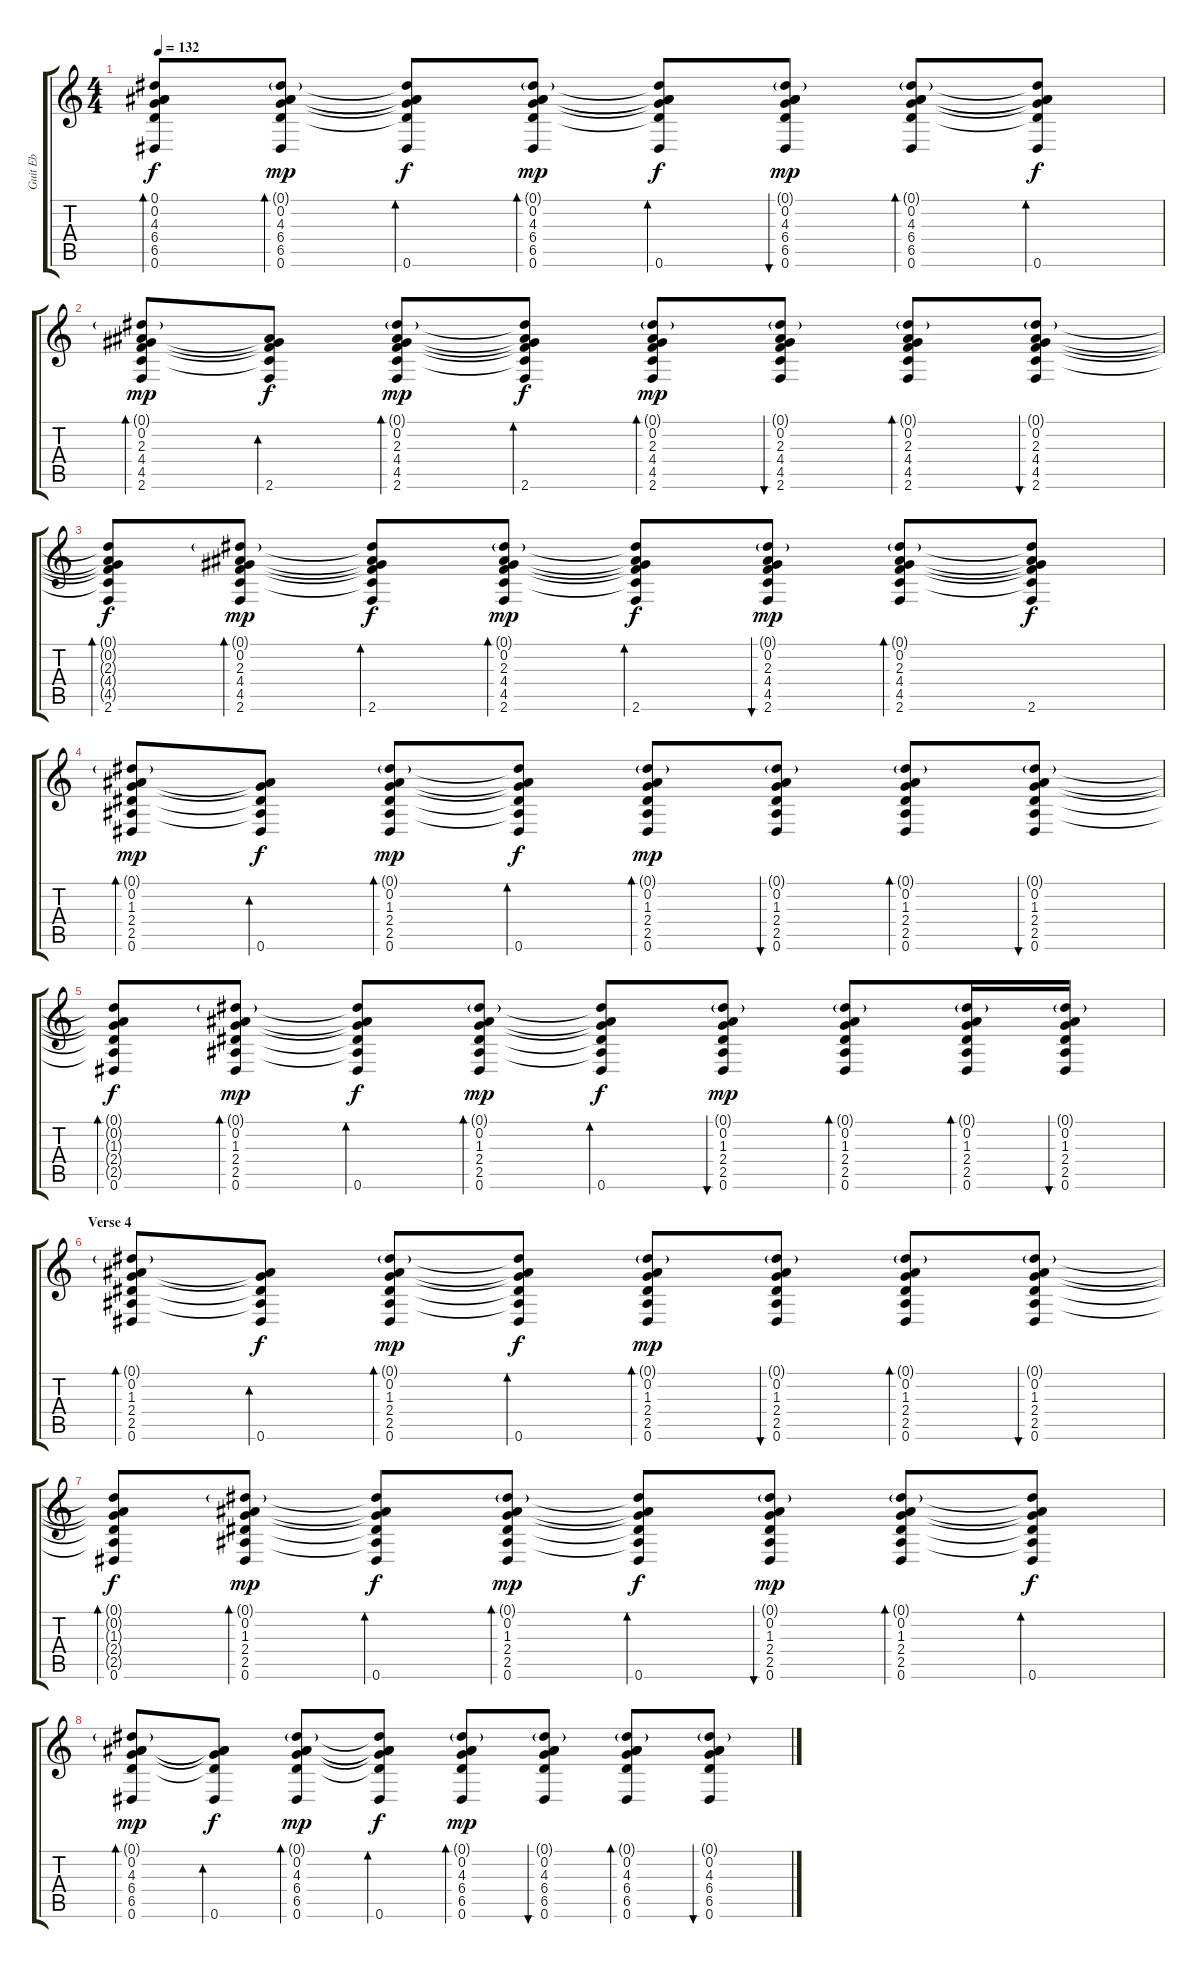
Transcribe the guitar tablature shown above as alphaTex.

\track ("Guit Eb" "Guit Eb") {instrument acousticguitarsteel}
\staff {score tabs}
\tuning (Eb4 Bb3 Gb3 Db3 Ab2 Eb2) {hide}
\ts (4 4)
\tempo 132
\clef g2
\ks c
(0.1{t} 0.2{t} 4.3{t} 6.4{t} 6.5{t} 0.6).8{bd 30 dy f} (0.1{g} 0.2 4.3 6.4 6.5 0.6).8{bd 30 dy mp} (0.1{t} 0.2{t} 4.3{t} 6.4{t} 6.5{t} 0.6).8{bd 30 dy f} (0.1{g} 0.2 4.3 6.4 6.5 0.6).8{bd 30 dy mp} (0.1{t} 0.2{t} 4.3{t} 6.4{t} 6.5{t} 0.6).8{bd 30 dy f} (0.1{g} 0.2 4.3 6.4 6.5 0.6).8{bu 30 dy mp} (0.1{g} 0.2 4.3 6.4 6.5 0.6).8{bd 30} (0.1{t} 0.2{t} 4.3{t} 6.4{t} 6.5{t} 0.6).8{bd 30 dy f} |
(0.1{g} 0.2 2.3 4.4 4.5 2.6).8{bd 30 dy mp} (0.2{t} 2.3{t} 4.4{t} 4.5{t} 2.6).8{bd 30 dy f} (0.1{g} 0.2 2.3 4.4 4.5 2.6).8{bd 30 dy mp} (0.1{t} 0.2{t} 2.3{t} 4.4{t} 4.5{t} 2.6).8{bd 30 dy f} (0.1{g} 0.2 2.3 4.4 4.5 2.6).8{bd 30 dy mp} (0.1{g} 0.2 2.3 4.4 4.5 2.6).8{bu 30} (0.1{g} 0.2 2.3 4.4 4.5 2.6).8{bd 30} (0.1{g} 0.2 2.3 4.4 4.5 2.6).8{bu 30} |
(0.1{t} 0.2{t} 2.3{t} 4.4{t} 4.5{t} 2.6).8{bd 30 dy f} (0.1{g} 0.2 2.3 4.4 4.5 2.6).8{bd 30 dy mp} (0.1{t} 0.2{t} 2.3{t} 4.4{t} 4.5{t} 2.6).8{bd 30 dy f} (0.1{g} 0.2 2.3 4.4 4.5 2.6).8{bd 30 dy mp} (0.1{t} 0.2{t} 2.3{t} 4.4{t} 4.5{t} 2.6).8{bd 30 dy f} (0.1{g} 0.2 2.3 4.4 4.5 2.6).8{bu 30 dy mp} (0.1{g} 0.2 2.3 4.4 4.5 2.6).8{bd 30} (0.1{t} 0.2{t} 2.3{t} 4.4{t} 4.5{t} 2.6).8{dy f} |
(0.1{g} 0.2 1.3 2.4 2.5 0.6).8{bd 30 dy mp} (0.2{t} 1.3{t} 2.4{t} 2.5{t} 0.6).8{bd 30 dy f} (0.1{g} 0.2 1.3 2.4 2.5 0.6).8{bd 30 dy mp} (0.1{t} 0.2{t} 1.3{t} 2.4{t} 2.5{t} 0.6).8{bd 30 dy f} (0.1{g} 0.2 1.3 2.4 2.5 0.6).8{bd 30 dy mp} (0.1{g} 0.2 1.3 2.4 2.5 0.6).8{bu 30} (0.1{g} 0.2 1.3 2.4 2.5 0.6).8{bd 30} (0.1{g} 0.2 1.3 2.4 2.5 0.6).8{bu 30} |
(0.1{t} 0.2{t} 1.3{t} 2.4{t} 2.5{t} 0.6).8{bd 30 dy f} (0.1{g} 0.2 1.3 2.4 2.5 0.6).8{bd 30 dy mp} (0.1{t} 0.2{t} 1.3{t} 2.4{t} 2.5{t} 0.6).8{bd 30 dy f} (0.1{g} 0.2 1.3 2.4 2.5 0.6).8{bd 30 dy mp} (0.1{t} 0.2{t} 1.3{t} 2.4{t} 2.5{t} 0.6).8{bd 30 dy f} (0.1{g} 0.2 1.3 2.4 2.5 0.6).8{bu 30 dy mp} (0.1{g} 0.2 1.3 2.4 2.5 0.6).8{bd 30} (0.1{g} 0.2 1.3 2.4 2.5 0.6).16{bd 30} (0.1{g} 0.2 1.3 2.4 2.5 0.6).16{bu 30} |
\section ("" "Verse 4")
(0.1{g} 0.2 1.3 2.4 2.5 0.6).8{bd 30} (0.2{t} 1.3{t} 2.4{t} 2.5{t} 0.6).8{bd 30 dy f} (0.1{g} 0.2 1.3 2.4 2.5 0.6).8{bd 30 dy mp} (0.1{t} 0.2{t} 1.3{t} 2.4{t} 2.5{t} 0.6).8{bd 30 dy f} (0.1{g} 0.2 1.3 2.4 2.5 0.6).8{bd 30 dy mp} (0.1{g} 0.2 1.3 2.4 2.5 0.6).8{bu 30} (0.1{g} 0.2 1.3 2.4 2.5 0.6).8{bd 30} (0.1{g} 0.2 1.3 2.4 2.5 0.6).8{bu 30} |
(0.1{t} 0.2{t} 1.3{t} 2.4{t} 2.5{t} 0.6).8{bd 30 dy f} (0.1{g} 0.2 1.3 2.4 2.5 0.6).8{bd 30 dy mp} (0.1{t} 0.2{t} 1.3{t} 2.4{t} 2.5{t} 0.6).8{bd 30 dy f} (0.1{g} 0.2 1.3 2.4 2.5 0.6).8{bd 30 dy mp} (0.1{t} 0.2{t} 1.3{t} 2.4{t} 2.5{t} 0.6).8{bd 30 dy f} (0.1{g} 0.2 1.3 2.4 2.5 0.6).8{bu 30 dy mp} (0.1{g} 0.2 1.3 2.4 2.5 0.6).8{bd 30} (0.1{t} 0.2{t} 1.3{t} 2.4{t} 2.5{t} 0.6).8{bd 30 dy f} |
(0.1{g} 0.2 4.3 6.4 6.5 0.6).8{bd 30 dy mp} (0.2{t} 4.3{t} 6.4{t} 6.5{t} 0.6).8{bd 30 dy f} (0.1{g} 0.2 4.3 6.4 6.5 0.6).8{bd 30 dy mp} (0.1{t} 0.2{t} 4.3{t} 6.4{t} 6.5{t} 0.6).8{bd 30 dy f} (0.1{g} 0.2 4.3 6.4 6.5 0.6).8{bd 30 dy mp} (0.1{g} 0.2 4.3 6.4 6.5 0.6).8{bu 30} (0.1{g} 0.2 4.3 6.4 6.5 0.6).8{bd 30} (0.1{g} 0.2 4.3 6.4 6.5 0.6).8{bu 30}
